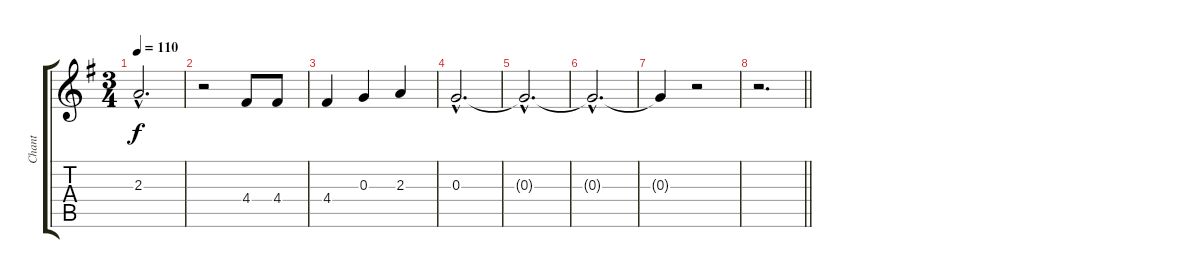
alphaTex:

\track ("Chant" "Chant") {instrument acousticguitarnylon}
\staff {score tabs}
\tuning (E4 B3 G3 D3 A2 E2) {hide}
\ts (3 4)
\tempo 110
\clef g2
\ks g
2.3{hac t}.2{d dy f} |
r.2 4.4.8 4.4.8 |
4.4.4 0.3.4 2.3.4 |
0.3{hac}.2{d} |
0.3{hac t}.2{d} |
0.3{hac t}.2{d} |
0.3{t}.4 r.2 |
\barLineRight lightlight
r.2{d}
